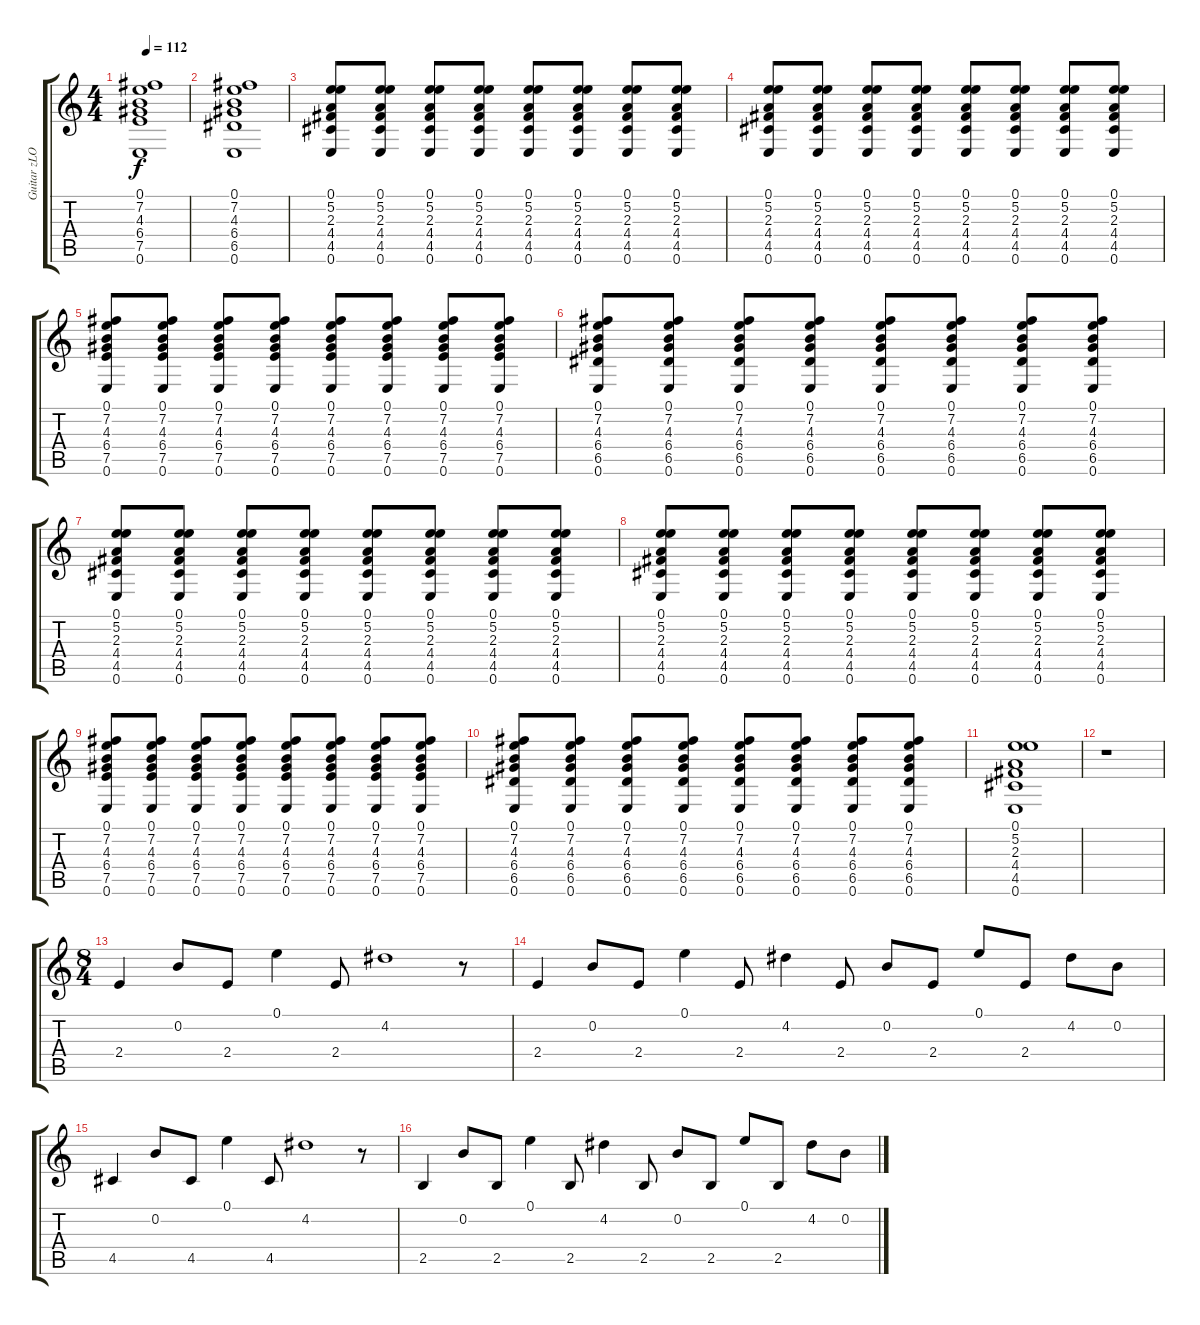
\track ("Guitar zLOB" "Guitar zLO") {instrument acousticguitarsteel}
\staff {score tabs}
\tuning (E4 B3 G3 D3 A2 E2) {hide}
\ts (4 4)
\tempo 112
\clef g2
\ks c
(0.1 7.2 4.3 6.4 7.5 0.6).1{dy f} |
(0.1 7.2 4.3 6.4 6.5 0.6).1 |
(0.1 5.2 2.3 4.4 4.5 0.6).8 (0.1 5.2 2.3 4.4 4.5 0.6).8 (0.1 5.2 2.3 4.4 4.5 0.6).8 (0.1 5.2 2.3 4.4 4.5 0.6).8 (0.1 5.2 2.3 4.4 4.5 0.6).8 (0.1 5.2 2.3 4.4 4.5 0.6).8 (0.1 5.2 2.3 4.4 4.5 0.6).8 (0.1 5.2 2.3 4.4 4.5 0.6).8 |
(0.1 5.2 2.3 4.4 4.5 0.6).8 (0.1 5.2 2.3 4.4 4.5 0.6).8 (0.1 5.2 2.3 4.4 4.5 0.6).8 (0.1 5.2 2.3 4.4 4.5 0.6).8 (0.1 5.2 2.3 4.4 4.5 0.6).8 (0.1 5.2 2.3 4.4 4.5 0.6).8 (0.1 5.2 2.3 4.4 4.5 0.6).8 (0.1 5.2 2.3 4.4 4.5 0.6).8 |
(0.1 7.2 4.3 6.4 7.5 0.6).8 (0.1 7.2 4.3 6.4 7.5 0.6).8 (0.1 7.2 4.3 6.4 7.5 0.6).8 (0.1 7.2 4.3 6.4 7.5 0.6).8 (0.1 7.2 4.3 6.4 7.5 0.6).8 (0.1 7.2 4.3 6.4 7.5 0.6).8 (0.1 7.2 4.3 6.4 7.5 0.6).8 (0.1 7.2 4.3 6.4 7.5 0.6).8 |
(0.1 7.2 4.3 6.4 6.5 0.6).8 (0.1 7.2 4.3 6.4 6.5 0.6).8 (0.1 7.2 4.3 6.4 6.5 0.6).8 (0.1 7.2 4.3 6.4 6.5 0.6).8 (0.1 7.2 4.3 6.4 6.5 0.6).8 (0.1 7.2 4.3 6.4 6.5 0.6).8 (0.1 7.2 4.3 6.4 6.5 0.6).8 (0.1 7.2 4.3 6.4 6.5 0.6).8 |
(0.1 5.2 2.3 4.4 4.5 0.6).8 (0.1 5.2 2.3 4.4 4.5 0.6).8 (0.1 5.2 2.3 4.4 4.5 0.6).8 (0.1 5.2 2.3 4.4 4.5 0.6).8 (0.1 5.2 2.3 4.4 4.5 0.6).8 (0.1 5.2 2.3 4.4 4.5 0.6).8 (0.1 5.2 2.3 4.4 4.5 0.6).8 (0.1 5.2 2.3 4.4 4.5 0.6).8 |
(0.1 5.2 2.3 4.4 4.5 0.6).8 (0.1 5.2 2.3 4.4 4.5 0.6).8 (0.1 5.2 2.3 4.4 4.5 0.6).8 (0.1 5.2 2.3 4.4 4.5 0.6).8 (0.1 5.2 2.3 4.4 4.5 0.6).8 (0.1 5.2 2.3 4.4 4.5 0.6).8 (0.1 5.2 2.3 4.4 4.5 0.6).8 (0.1 5.2 2.3 4.4 4.5 0.6).8 |
(0.1 7.2 4.3 6.4 7.5 0.6).8 (0.1 7.2 4.3 6.4 7.5 0.6).8 (0.1 7.2 4.3 6.4 7.5 0.6).8 (0.1 7.2 4.3 6.4 7.5 0.6).8 (0.1 7.2 4.3 6.4 7.5 0.6).8 (0.1 7.2 4.3 6.4 7.5 0.6).8 (0.1 7.2 4.3 6.4 7.5 0.6).8 (0.1 7.2 4.3 6.4 7.5 0.6).8 |
(0.1 7.2 4.3 6.4 6.5 0.6).8 (0.1 7.2 4.3 6.4 6.5 0.6).8 (0.1 7.2 4.3 6.4 6.5 0.6).8 (0.1 7.2 4.3 6.4 6.5 0.6).8 (0.1 7.2 4.3 6.4 6.5 0.6).8 (0.1 7.2 4.3 6.4 6.5 0.6).8 (0.1 7.2 4.3 6.4 6.5 0.6).8 (0.1 7.2 4.3 6.4 6.5 0.6).8 |
(0.1 5.2 2.3 4.4 4.5 0.6).1 |
r.1 |
\ts (8 4)
2.4.4 0.2.8 2.4.8 0.1.4 2.4.8 4.2.1 r.8 |
2.4.4 0.2.8 2.4.8 0.1.4 2.4.8 4.2.4 2.4.8 0.2.8 2.4.8 0.1.8 2.4.8 4.2.8 0.2.8 |
4.5.4 0.2.8 4.5.8 0.1.4 4.5.8 4.2.1 r.8 |
2.5.4 0.2.8 2.5.8 0.1.4 2.5.8 4.2.4 2.5.8 0.2.8 2.5.8 0.1.8 2.5.8 4.2.8 0.2.8
